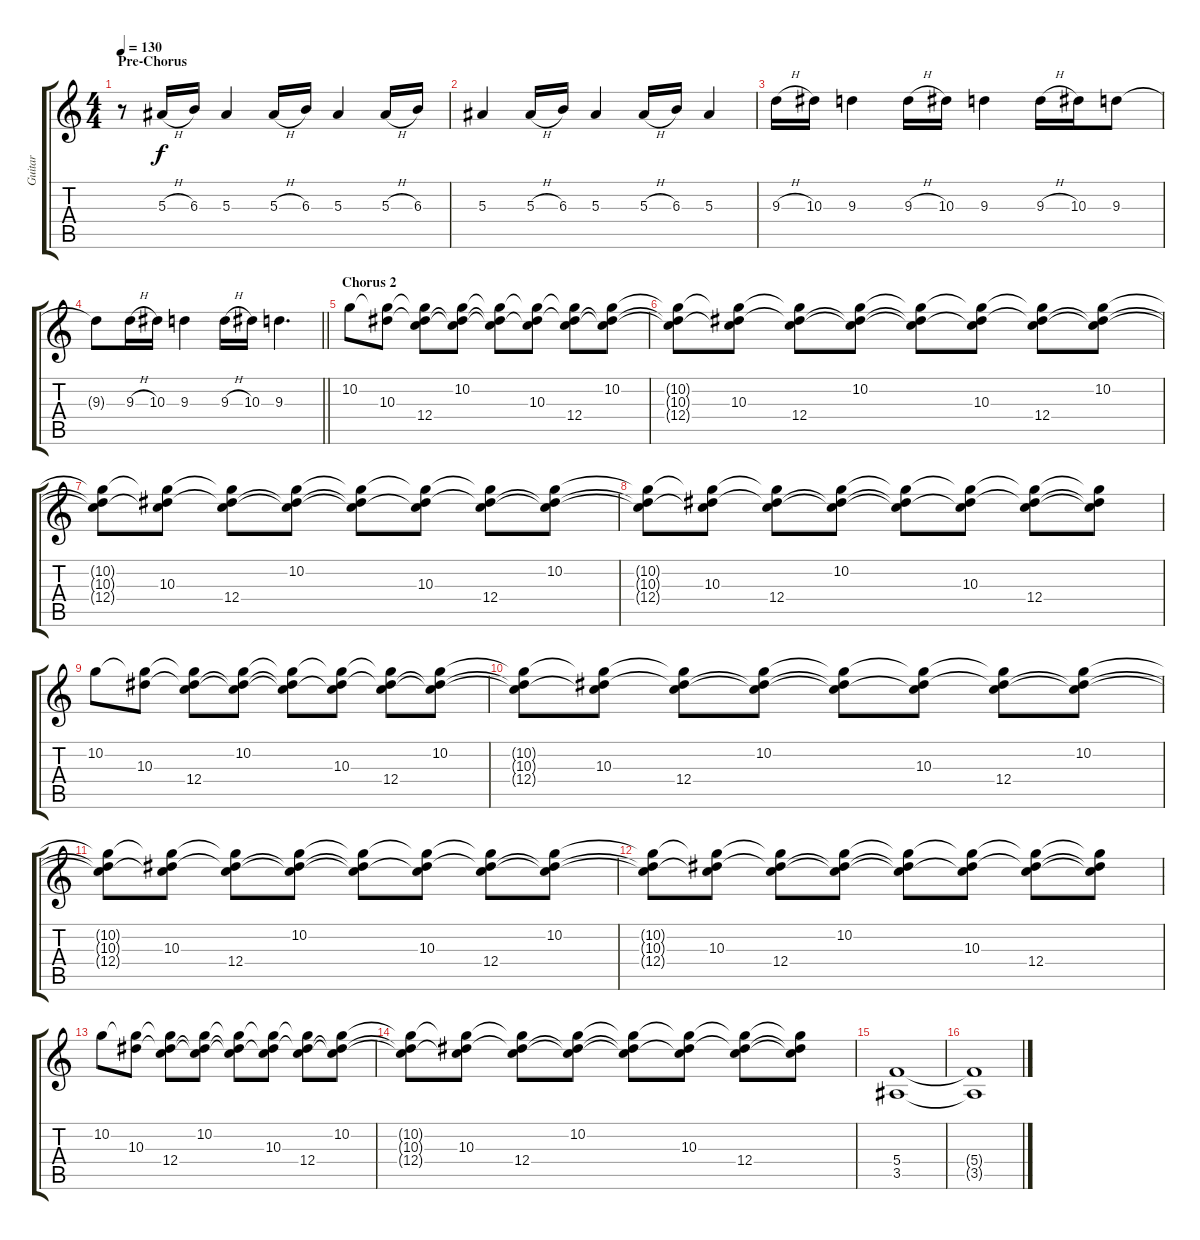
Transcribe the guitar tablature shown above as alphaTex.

\track ("Guitar" "Guitar") {instrument overdrivenguitar}
\staff {score tabs}
\tuning (D4 A3 F3 C3 G2 C2) {hide}
\ts (4 4)
\section ("" "Pre-Chorus")
\tempo 130
\clef g2
\ks c
r.8{dy f} 5.3{h}.16 6.3.16 5.3.4 5.3{h}.16 6.3.16 5.3.4 5.3{h}.16 6.3.16 |
5.3.4 5.3{h}.16 6.3.16 5.3.4 5.3{h}.16 6.3.16 5.3.4 |
9.3{h}.16 10.3.16 9.3.4 9.3{h}.16 10.3.16 9.3.4 9.3{h}.16 10.3.16 9.3.8 |
\barLineRight lightlight
9.3{t}.8 9.3{h}.16 10.3.16 9.3.4 9.3{h}.16 10.3.16 9.3.4{d} |
\section ("" "Chorus 2")
10.2.8 (10.2{t} 10.3).8 (10.2{t} 10.3{t} 12.4).8 (10.2 10.3{t} 12.4{t}).8 (10.2{t} 10.3{t} 12.4{t}).8 (10.2{t} 10.3 12.4{t}).8 (10.2{t} 10.3{t} 12.4).8 (10.2 10.3{t} 12.4{t}).8 |
(10.2{t} 10.3{t} 12.4{t}).8 (10.2{t} 10.3 12.4{t}).8 (10.2{t} 10.3{t} 12.4).8 (10.2 10.3{t} 12.4{t}).8 (10.2{t} 10.3{t} 12.4{t}).8 (10.2{t} 10.3 12.4{t}).8 (10.2{t} 10.3{t} 12.4).8 (10.2 10.3{t} 12.4{t}).8 |
(10.2{t} 10.3{t} 12.4{t}).8 (10.2{t} 10.3 12.4{t}).8 (10.2{t} 10.3{t} 12.4).8 (10.2 10.3{t} 12.4{t}).8 (10.2{t} 10.3{t} 12.4{t}).8 (10.2{t} 10.3 12.4{t}).8 (10.2{t} 10.3{t} 12.4).8 (10.2 10.3{t} 12.4{t}).8 |
(10.2{t} 10.3{t} 12.4{t}).8 (10.2{t} 10.3 12.4{t}).8 (10.2{t} 10.3{t} 12.4).8 (10.2 10.3{t} 12.4{t}).8 (10.2{t} 10.3{t} 12.4{t}).8 (10.2{t} 10.3 12.4{t}).8 (10.2{t} 10.3{t} 12.4).8 (10.2{t} 10.3{t} 12.4{t}).8 |
10.2.8 (10.2{t} 10.3).8 (10.2{t} 10.3{t} 12.4).8 (10.2 10.3{t} 12.4{t}).8 (10.2{t} 10.3{t} 12.4{t}).8 (10.2{t} 10.3 12.4{t}).8 (10.2{t} 10.3{t} 12.4).8 (10.2 10.3{t} 12.4{t}).8 |
(10.2{t} 10.3{t} 12.4{t}).8 (10.2{t} 10.3 12.4{t}).8 (10.2{t} 10.3{t} 12.4).8 (10.2 10.3{t} 12.4{t}).8 (10.2{t} 10.3{t} 12.4{t}).8 (10.2{t} 10.3 12.4{t}).8 (10.2{t} 10.3{t} 12.4).8 (10.2 10.3{t} 12.4{t}).8 |
(10.2{t} 10.3{t} 12.4{t}).8 (10.2{t} 10.3 12.4{t}).8 (10.2{t} 10.3{t} 12.4).8 (10.2 10.3{t} 12.4{t}).8 (10.2{t} 10.3{t} 12.4{t}).8 (10.2{t} 10.3 12.4{t}).8 (10.2{t} 10.3{t} 12.4).8 (10.2 10.3{t} 12.4{t}).8 |
(10.2{t} 10.3{t} 12.4{t}).8 (10.2{t} 10.3 12.4{t}).8 (10.2{t} 10.3{t} 12.4).8 (10.2 10.3{t} 12.4{t}).8 (10.2{t} 10.3{t} 12.4{t}).8 (10.2{t} 10.3 12.4{t}).8 (10.2{t} 10.3{t} 12.4).8 (10.2{t} 10.3{t} 12.4{t}).8 |
10.2.8 (10.2{t} 10.3).8 (10.2{t} 10.3{t} 12.4).8 (10.2 10.3{t} 12.4{t}).8 (10.2{t} 10.3{t} 12.4{t}).8 (10.2{t} 10.3 12.4{t}).8 (10.2{t} 10.3{t} 12.4).8 (10.2 10.3{t} 12.4{t}).8 |
(10.2{t} 10.3{t} 12.4{t}).8 (10.2{t} 10.3 12.4{t}).8 (10.2{t} 10.3{t} 12.4).8 (10.2 10.3{t} 12.4{t}).8 (10.2{t} 10.3{t} 12.4{t}).8 (10.2{t} 10.3 12.4{t}).8 (10.2{t} 10.3{t} 12.4).8 (10.2{t} 10.3{t} 12.4{t}).8 |
(5.4 3.5).1 |
(5.4{t} 3.5{t}).1
